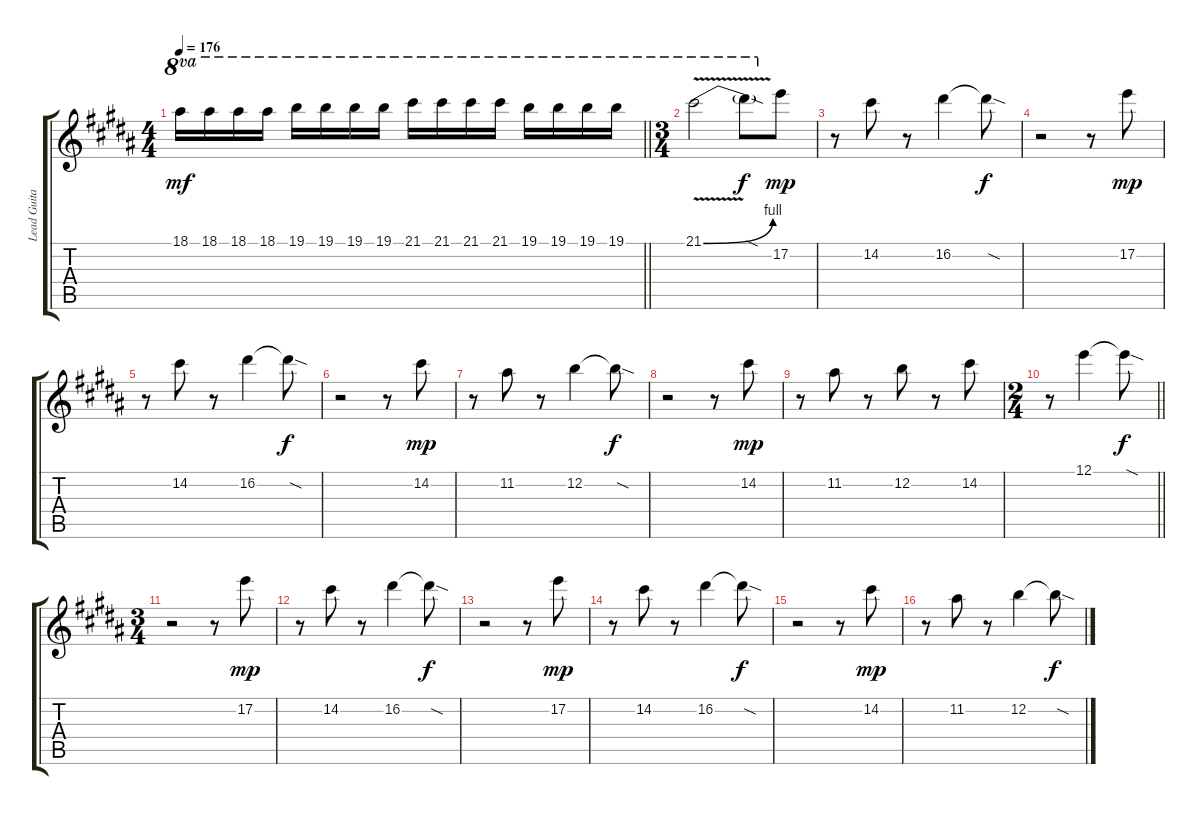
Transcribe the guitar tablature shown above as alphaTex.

\track ("Lead Guitar A" "Lead Guita") {instrument distortionguitar}
\staff {score tabs}
\tuning (E4 B3 G3 D3 A2 E2) {hide}
\ts (4 4)
\tempo 176
\clef g2
\barLineRight lightlight
\ks g#minor
18.1.16{ot 8va dy mf} 18.1.16{ot 8va} 18.1.16{ot 8va} 18.1.16{ot 8va} 19.1.16{ot 8va} 19.1.16{ot 8va} 19.1.16{ot 8va} 19.1.16{ot 8va} 21.1.16{ot 8va} 21.1.16{ot 8va} 21.1.16{ot 8va} 21.1.16{ot 8va} 19.1.16{ot 8va} 19.1.16{ot 8va} 19.1.16{ot 8va} 19.1.16{ot 8va} |
\ts (3 4)
\section ("" "")
21.1{be (bend 0 0 60 4) v}.2{ot 8va} 21.1{sod t}.8{ot 8va dy f} 17.2.8{dy mp} |
r.8 14.2.8 r.8 16.2.4 16.2{sod t}.8{dy f} |
r.2 r.8 17.2.8{dy mp} |
r.8 14.2.8 r.8 16.2.4 16.2{sod t}.8{dy f} |
r.2 r.8 14.2.8{dy mp} |
r.8 11.2.8 r.8 12.2.4 12.2{sod t}.8{dy f} |
r.2 r.8 14.2.8{dy mp} |
r.8 11.2.8 r.8 12.2.8 r.8 14.2.8 |
\ts (2 4)
\barLineRight lightlight
r.8 12.1.4 12.1{sod t}.8{dy f} |
\ts (3 4)
\section ("" "")
r.2 r.8 17.2.8{dy mp} |
r.8 14.2.8 r.8 16.2.4 16.2{sod t}.8{dy f} |
r.2 r.8 17.2.8{dy mp} |
r.8 14.2.8 r.8 16.2.4 16.2{sod t}.8{dy f} |
r.2 r.8 14.2.8{dy mp} |
r.8 11.2.8 r.8 12.2.4 12.2{sod t}.8{dy f}
